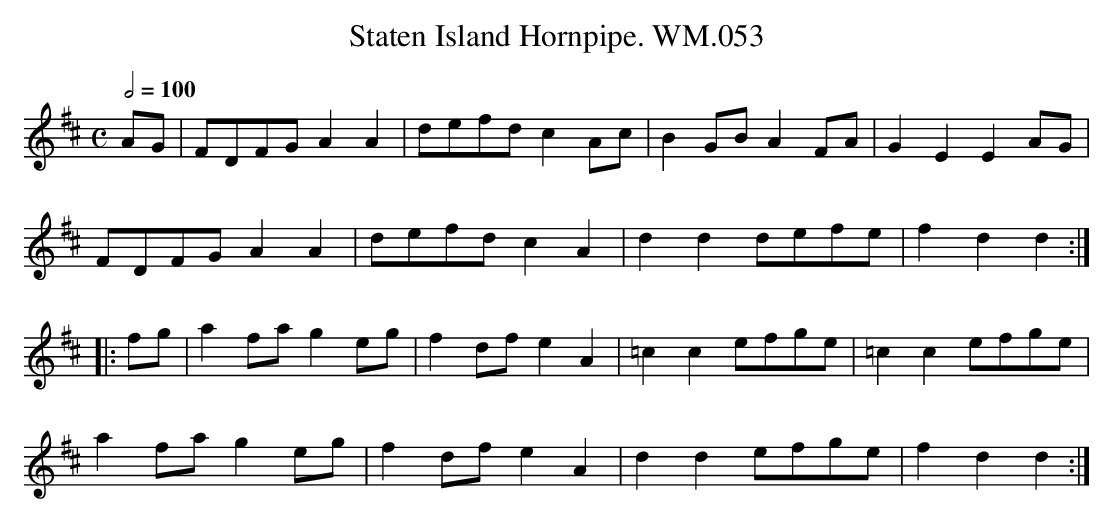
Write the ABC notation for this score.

X:1
T:Staten Island Hornpipe. WM.053
M:C
L:1/8
Q:1/2=100
K:D
AG |FDFG A2A2|defdc2Ac|B2GBA2FA|G2E2E2AG|
FDFGA2A2|defdc2A2|d2d2defe|f2d2d2:|
|:fg|a2fag2eg|f2dfe2A2|=c2c2efge|=c2c2efge|
a2fag2eg|f2dfe2A2|d2d2efge|f2d2d2:|
